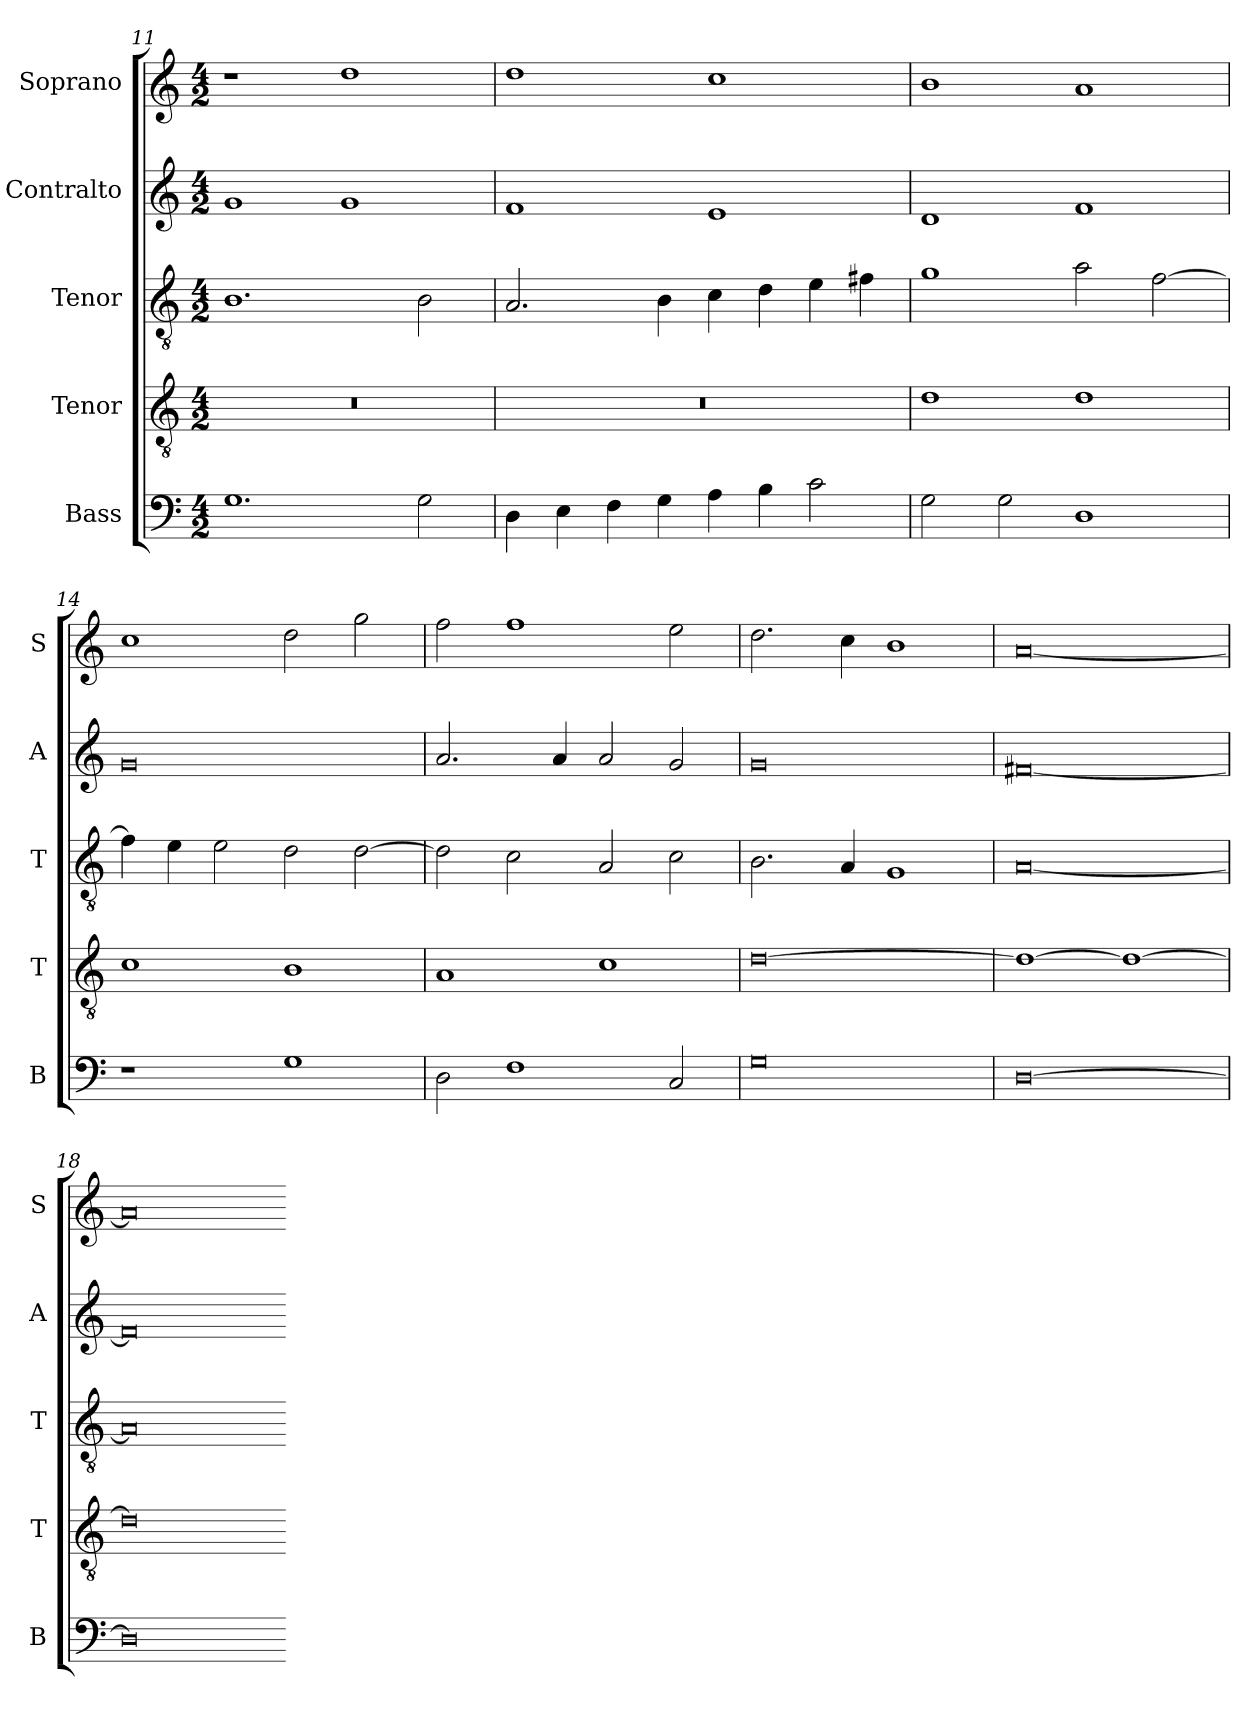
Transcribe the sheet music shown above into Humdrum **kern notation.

**kern	**kern	**kern	**kern	**kern
*part5	*part4	*part3	*part2	*part1
*staff5	*staff4	*staff3	*staff2	*staff1
*I"Bass	*I"Tenor	*I"Tenor	*I"Contralto	*I"Soprano
*I'B	*I'T	*I'T	*I'A	*I'S
*clefF4	*clefGv2	*clefGv2	*clefG2	*clefG2
*k[]	*k[]	*k[]	*k[]	*k[]
*G:mix	*G:mix	*G:mix	*G:mix	*G:mix
*M4/2	*M4/2	*M4/2	*M4/2	*M4/2
=11	=11	=11	=11	=11
1.G	0r	1.B	1g	1r
.	.	.	1g	1dd
2G	.	2B	.	.
=12	=12	=12	=12	=12
4D	0r	2.A	1f	1dd
4E	.	.	.	.
4F	.	.	.	.
4G	.	4B	.	.
4A	.	4c	1e	1cc
4B	.	4d	.	.
2c	.	4e	.	.
.	.	4f#X	.	.
=13	=13	=13	=13	=13
2G	1d	1g	1d	1b
2G	.	.	.	.
1D	1d	2a	1f	1a
.	.	[2f	.	.
=14	=14	=14	=14	=14
1r	1c	4f]	0g	1cc
.	.	4e	.	.
.	.	2e	.	.
1G	1B	2d	.	2dd
.	.	[2d	.	2gg
=15	=15	=15	=15	=15
2D	1A	2d]	2.a	2ff
1F	.	2c	.	1ff
.	.	.	4a	.
.	1c	2A	2a	.
2C	.	2c	2g	2ee
=16	=16	=16	=16	=16
0G	[0d	2.B	0g	2.dd
.	.	4A	.	4cc
.	.	1G	.	1b
=17	=17	=17	=17	=17
[0D	1d_	[0A	[0f#X	[0a
.	1d_	.	.	.
=18	=18	=18	=18	=18
0D]	0d]	0A]	0f#]	0a]
=-	=-	=-	=-	=-
*-	*-	*-	*-	*-
